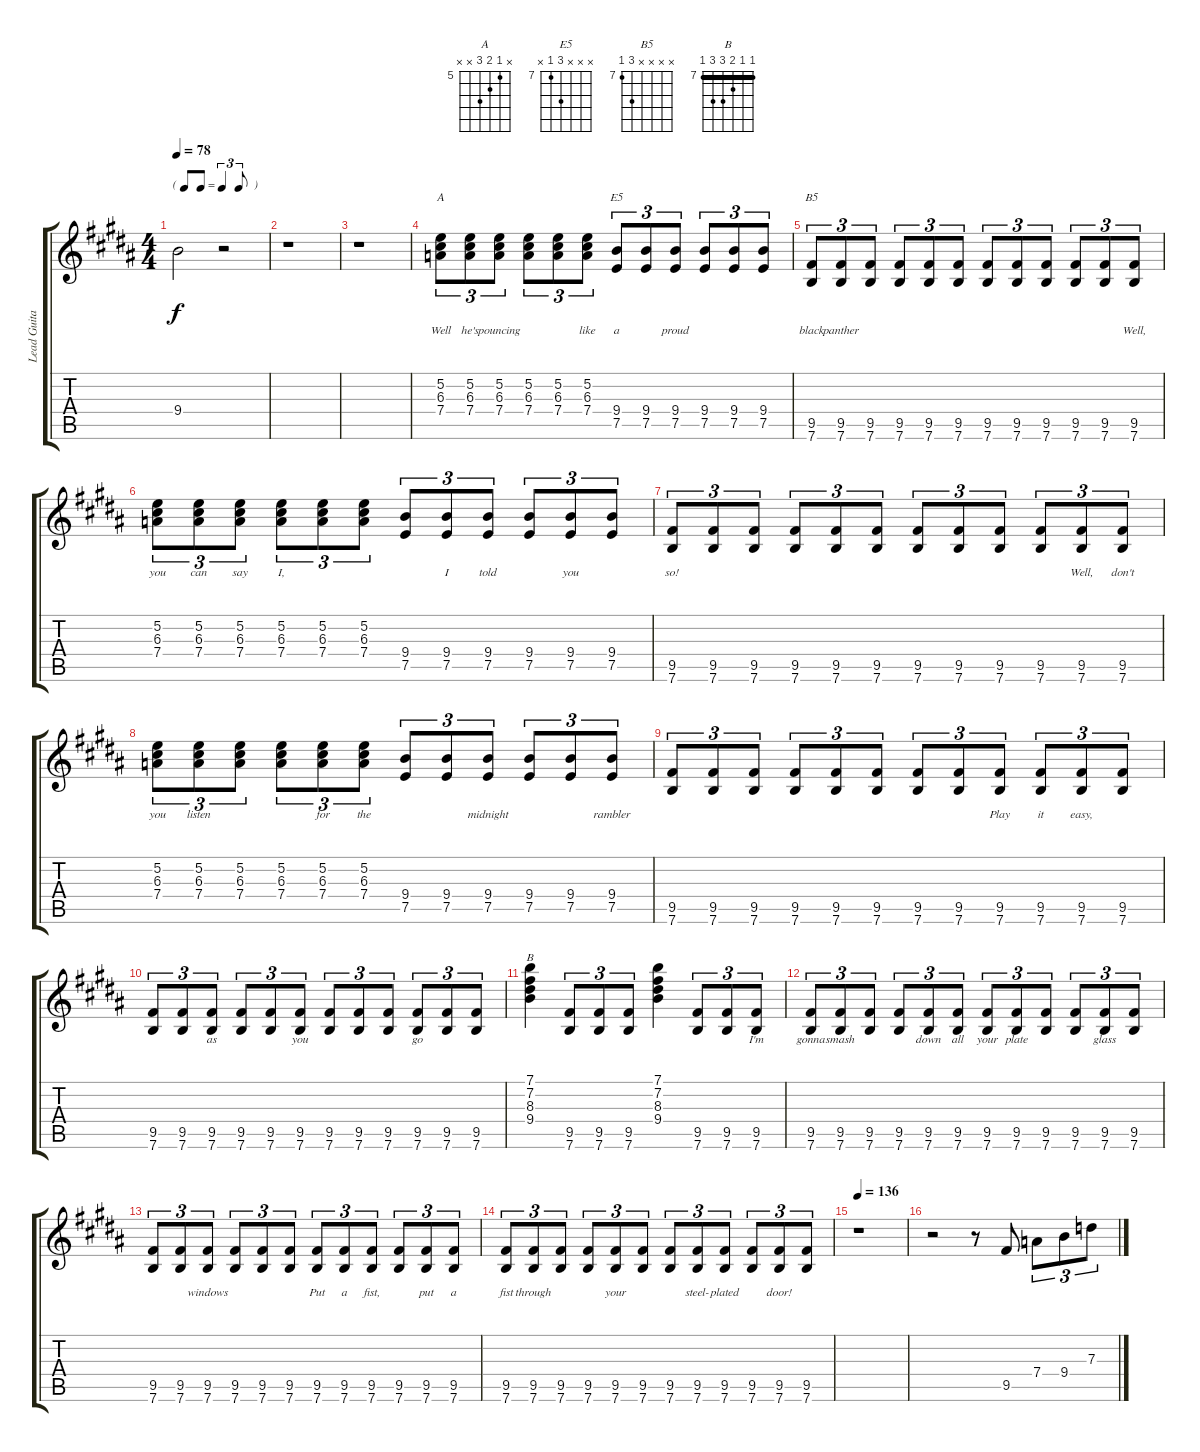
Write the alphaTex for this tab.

\track ("Lead Guitar" "Lead Guita") {instrument distortionguitar}
\staff {score tabs}
\tuning (E4 B3 G3 D3 A2 E2) {hide}
\chord ("A" x 5 6 7 x x) {firstfret 5}
\chord ("E5" x x x 9 7 x) {firstfret 7}
\chord ("B5" x x x x 9 7) {firstfret 7}
\chord ("B" 7 7 8 9 9 7) {firstfret 7 barre 7}
\ts (4 4)
\tf triplet8th
\tempo 78
\clef g2
\ks b
9.4.2{lyrics (0 "") lyrics (1 "") lyrics (2 "") lyrics (3 "") lyrics (4 "") dy f} r.2 |
r.1 |
r.1 |
(5.2 6.3 7.4).8{tu (3 2) ch "A" lyrics (0 "Well") lyrics (1 "") lyrics (2 "") lyrics (3 "") lyrics (4 "")} (5.2 6.3 7.4).8{tu (3 2) lyrics (0 "he's") lyrics (1 "") lyrics (2 "") lyrics (3 "") lyrics (4 "")} (5.2 6.3 7.4).8{tu (3 2) lyrics (0 "pouncing") lyrics (1 "") lyrics (2 "") lyrics (3 "") lyrics (4 "")} (5.2 6.3 7.4).8{tu (3 2) lyrics (0 "") lyrics (1 "") lyrics (2 "") lyrics (3 "") lyrics (4 "")} (5.2 6.3 7.4).8{tu (3 2) lyrics (0 "") lyrics (1 "") lyrics (2 "") lyrics (3 "") lyrics (4 "")} (5.2 6.3 7.4).8{tu (3 2) lyrics (0 "like") lyrics (1 "") lyrics (2 "") lyrics (3 "") lyrics (4 "")} (9.4 7.5).8{tu (3 2) ch "E5" lyrics (0 "a") lyrics (1 "") lyrics (2 "") lyrics (3 "") lyrics (4 "")} (9.4 7.5).8{tu (3 2) lyrics (0 "") lyrics (1 "") lyrics (2 "") lyrics (3 "") lyrics (4 "")} (9.4 7.5).8{tu (3 2) lyrics (0 "proud") lyrics (1 "") lyrics (2 "") lyrics (3 "") lyrics (4 "")} (9.4 7.5).8{tu (3 2) lyrics (0 "") lyrics (1 "") lyrics (2 "") lyrics (3 "") lyrics (4 "")} (9.4 7.5).8{tu (3 2) lyrics (0 "") lyrics (1 "") lyrics (2 "") lyrics (3 "") lyrics (4 "")} (9.4 7.5).8{tu (3 2) lyrics (0 "") lyrics (1 "") lyrics (2 "") lyrics (3 "") lyrics (4 "")} |
(9.5 7.6).8{tu (3 2) ch "B5" lyrics (0 "black") lyrics (1 "") lyrics (2 "") lyrics (3 "") lyrics (4 "")} (9.5 7.6).8{tu (3 2) lyrics (0 "panther") lyrics (1 "") lyrics (2 "") lyrics (3 "") lyrics (4 "")} (9.5 7.6).8{tu (3 2) lyrics (0 "") lyrics (1 "") lyrics (2 "") lyrics (3 "") lyrics (4 "")} (9.5 7.6).8{tu (3 2) lyrics (0 "") lyrics (1 "") lyrics (2 "") lyrics (3 "") lyrics (4 "")} (9.5 7.6).8{tu (3 2) lyrics (0 "") lyrics (1 "") lyrics (2 "") lyrics (3 "") lyrics (4 "")} (9.5 7.6).8{tu (3 2) lyrics (0 "") lyrics (1 "") lyrics (2 "") lyrics (3 "") lyrics (4 "")} (9.5 7.6).8{tu (3 2) lyrics (0 "") lyrics (1 "") lyrics (2 "") lyrics (3 "") lyrics (4 "")} (9.5 7.6).8{tu (3 2) lyrics (0 "") lyrics (1 "") lyrics (2 "") lyrics (3 "") lyrics (4 "")} (9.5 7.6).8{tu (3 2) lyrics (0 "") lyrics (1 "") lyrics (2 "") lyrics (3 "") lyrics (4 "")} (9.5 7.6).8{tu (3 2) lyrics (0 "") lyrics (1 "") lyrics (2 "") lyrics (3 "") lyrics (4 "")} (9.5 7.6).8{tu (3 2) lyrics (0 "") lyrics (1 "") lyrics (2 "") lyrics (3 "") lyrics (4 "")} (9.5 7.6).8{tu (3 2) lyrics (0 "Well,") lyrics (1 "") lyrics (2 "") lyrics (3 "") lyrics (4 "")} |
(5.2 6.3 7.4).8{tu (3 2) lyrics (0 "you") lyrics (1 "") lyrics (2 "") lyrics (3 "") lyrics (4 "")} (5.2 6.3 7.4).8{tu (3 2) lyrics (0 "can") lyrics (1 "") lyrics (2 "") lyrics (3 "") lyrics (4 "")} (5.2 6.3 7.4).8{tu (3 2) lyrics (0 "say") lyrics (1 "") lyrics (2 "") lyrics (3 "") lyrics (4 "")} (5.2 6.3 7.4).8{tu (3 2) lyrics (0 "I,") lyrics (1 "") lyrics (2 "") lyrics (3 "") lyrics (4 "")} (5.2 6.3 7.4).8{tu (3 2) lyrics (0 "") lyrics (1 "") lyrics (2 "") lyrics (3 "") lyrics (4 "")} (5.2 6.3 7.4).8{tu (3 2) lyrics (0 "") lyrics (1 "") lyrics (2 "") lyrics (3 "") lyrics (4 "")} (9.4 7.5).8{tu (3 2) lyrics (0 "") lyrics (1 "") lyrics (2 "") lyrics (3 "") lyrics (4 "")} (9.4 7.5).8{tu (3 2) lyrics (0 "I") lyrics (1 "") lyrics (2 "") lyrics (3 "") lyrics (4 "")} (9.4 7.5).8{tu (3 2) lyrics (0 "told") lyrics (1 "") lyrics (2 "") lyrics (3 "") lyrics (4 "")} (9.4 7.5).8{tu (3 2) lyrics (0 "") lyrics (1 "") lyrics (2 "") lyrics (3 "") lyrics (4 "")} (9.4 7.5).8{tu (3 2) lyrics (0 "you") lyrics (1 "") lyrics (2 "") lyrics (3 "") lyrics (4 "")} (9.4 7.5).8{tu (3 2) lyrics (0 "") lyrics (1 "") lyrics (2 "") lyrics (3 "") lyrics (4 "")} |
(9.5 7.6).8{tu (3 2) lyrics (0 "so!") lyrics (1 "") lyrics (2 "") lyrics (3 "") lyrics (4 "")} (9.5 7.6).8{tu (3 2) lyrics (0 "") lyrics (1 "") lyrics (2 "") lyrics (3 "") lyrics (4 "")} (9.5 7.6).8{tu (3 2) lyrics (0 "") lyrics (1 "") lyrics (2 "") lyrics (3 "") lyrics (4 "")} (9.5 7.6).8{tu (3 2) lyrics (0 "") lyrics (1 "") lyrics (2 "") lyrics (3 "") lyrics (4 "")} (9.5 7.6).8{tu (3 2) lyrics (0 "") lyrics (1 "") lyrics (2 "") lyrics (3 "") lyrics (4 "")} (9.5 7.6).8{tu (3 2) lyrics (0 "") lyrics (1 "") lyrics (2 "") lyrics (3 "") lyrics (4 "")} (9.5 7.6).8{tu (3 2) lyrics (0 "") lyrics (1 "") lyrics (2 "") lyrics (3 "") lyrics (4 "")} (9.5 7.6).8{tu (3 2) lyrics (0 "") lyrics (1 "") lyrics (2 "") lyrics (3 "") lyrics (4 "")} (9.5 7.6).8{tu (3 2) lyrics (0 "") lyrics (1 "") lyrics (2 "") lyrics (3 "") lyrics (4 "")} (9.5 7.6).8{tu (3 2) lyrics (0 "") lyrics (1 "") lyrics (2 "") lyrics (3 "") lyrics (4 "")} (9.5 7.6).8{tu (3 2) lyrics (0 "Well,") lyrics (1 "") lyrics (2 "") lyrics (3 "") lyrics (4 "")} (9.5 7.6).8{tu (3 2) lyrics (0 "don't") lyrics (1 "") lyrics (2 "") lyrics (3 "") lyrics (4 "")} |
(5.2 6.3 7.4).8{tu (3 2) lyrics (0 "you") lyrics (1 "") lyrics (2 "") lyrics (3 "") lyrics (4 "")} (5.2 6.3 7.4).8{tu (3 2) lyrics (0 "listen") lyrics (1 "") lyrics (2 "") lyrics (3 "") lyrics (4 "")} (5.2 6.3 7.4).8{tu (3 2) lyrics (0 "") lyrics (1 "") lyrics (2 "") lyrics (3 "") lyrics (4 "")} (5.2 6.3 7.4).8{tu (3 2) lyrics (0 "") lyrics (1 "") lyrics (2 "") lyrics (3 "") lyrics (4 "")} (5.2 6.3 7.4).8{tu (3 2) lyrics (0 "for") lyrics (1 "") lyrics (2 "") lyrics (3 "") lyrics (4 "")} (5.2 6.3 7.4).8{tu (3 2) lyrics (0 "the") lyrics (1 "") lyrics (2 "") lyrics (3 "") lyrics (4 "")} (9.4 7.5).8{tu (3 2) lyrics (0 "") lyrics (1 "") lyrics (2 "") lyrics (3 "") lyrics (4 "")} (9.4 7.5).8{tu (3 2) lyrics (0 "") lyrics (1 "") lyrics (2 "") lyrics (3 "") lyrics (4 "")} (9.4 7.5).8{tu (3 2) lyrics (0 "midnight") lyrics (1 "") lyrics (2 "") lyrics (3 "") lyrics (4 "")} (9.4 7.5).8{tu (3 2) lyrics (0 "") lyrics (1 "") lyrics (2 "") lyrics (3 "") lyrics (4 "")} (9.4 7.5).8{tu (3 2) lyrics (0 "") lyrics (1 "") lyrics (2 "") lyrics (3 "") lyrics (4 "")} (9.4 7.5).8{tu (3 2) lyrics (0 "rambler") lyrics (1 "") lyrics (2 "") lyrics (3 "") lyrics (4 "")} |
(9.5 7.6).8{tu (3 2) lyrics (0 "") lyrics (1 "") lyrics (2 "") lyrics (3 "") lyrics (4 "")} (9.5 7.6).8{tu (3 2) lyrics (0 "") lyrics (1 "") lyrics (2 "") lyrics (3 "") lyrics (4 "")} (9.5 7.6).8{tu (3 2) lyrics (0 "") lyrics (1 "") lyrics (2 "") lyrics (3 "") lyrics (4 "")} (9.5 7.6).8{tu (3 2) lyrics (0 "") lyrics (1 "") lyrics (2 "") lyrics (3 "") lyrics (4 "")} (9.5 7.6).8{tu (3 2) lyrics (0 "") lyrics (1 "") lyrics (2 "") lyrics (3 "") lyrics (4 "")} (9.5 7.6).8{tu (3 2) lyrics (0 "") lyrics (1 "") lyrics (2 "") lyrics (3 "") lyrics (4 "")} (9.5 7.6).8{tu (3 2) lyrics (0 "") lyrics (1 "") lyrics (2 "") lyrics (3 "") lyrics (4 "")} (9.5 7.6).8{tu (3 2) lyrics (0 "") lyrics (1 "") lyrics (2 "") lyrics (3 "") lyrics (4 "")} (9.5 7.6).8{tu (3 2) lyrics (0 "Play") lyrics (1 "") lyrics (2 "") lyrics (3 "") lyrics (4 "")} (9.5 7.6).8{tu (3 2) lyrics (0 "it") lyrics (1 "") lyrics (2 "") lyrics (3 "") lyrics (4 "")} (9.5 7.6).8{tu (3 2) lyrics (0 "easy,") lyrics (1 "") lyrics (2 "") lyrics (3 "") lyrics (4 "")} (9.5 7.6).8{tu (3 2) lyrics (0 "") lyrics (1 "") lyrics (2 "") lyrics (3 "") lyrics (4 "")} |
(9.5 7.6).8{tu (3 2) lyrics (0 "") lyrics (1 "") lyrics (2 "") lyrics (3 "") lyrics (4 "")} (9.5 7.6).8{tu (3 2) lyrics (0 "") lyrics (1 "") lyrics (2 "") lyrics (3 "") lyrics (4 "")} (9.5 7.6).8{tu (3 2) lyrics (0 "as") lyrics (1 "") lyrics (2 "") lyrics (3 "") lyrics (4 "")} (9.5 7.6).8{tu (3 2) lyrics (0 "") lyrics (1 "") lyrics (2 "") lyrics (3 "") lyrics (4 "")} (9.5 7.6).8{tu (3 2) lyrics (0 "") lyrics (1 "") lyrics (2 "") lyrics (3 "") lyrics (4 "")} (9.5 7.6).8{tu (3 2) lyrics (0 "you") lyrics (1 "") lyrics (2 "") lyrics (3 "") lyrics (4 "")} (9.5 7.6).8{tu (3 2) lyrics (0 "") lyrics (1 "") lyrics (2 "") lyrics (3 "") lyrics (4 "")} (9.5 7.6).8{tu (3 2) lyrics (0 "") lyrics (1 "") lyrics (2 "") lyrics (3 "") lyrics (4 "")} (9.5 7.6).8{tu (3 2) lyrics (0 "") lyrics (1 "") lyrics (2 "") lyrics (3 "") lyrics (4 "")} (9.5 7.6).8{tu (3 2) lyrics (0 "go") lyrics (1 "") lyrics (2 "") lyrics (3 "") lyrics (4 "")} (9.5 7.6).8{tu (3 2) lyrics (0 "") lyrics (1 "") lyrics (2 "") lyrics (3 "") lyrics (4 "")} (9.5 7.6).8{tu (3 2) lyrics (0 "") lyrics (1 "") lyrics (2 "") lyrics (3 "") lyrics (4 "")} |
(7.1 7.2 8.3 9.4).4{ch "B" lyrics (0 "") lyrics (1 "") lyrics (2 "") lyrics (3 "") lyrics (4 "")} (9.5 7.6).8{tu (3 2) lyrics (0 "") lyrics (1 "") lyrics (2 "") lyrics (3 "") lyrics (4 "")} (9.5 7.6).8{tu (3 2) lyrics (0 "") lyrics (1 "") lyrics (2 "") lyrics (3 "") lyrics (4 "")} (9.5 7.6).8{tu (3 2) lyrics (0 "") lyrics (1 "") lyrics (2 "") lyrics (3 "") lyrics (4 "")} (7.1 7.2 8.3 9.4).4{lyrics (0 "") lyrics (1 "") lyrics (2 "") lyrics (3 "") lyrics (4 "")} (9.5 7.6).8{tu (3 2) lyrics (0 "") lyrics (1 "") lyrics (2 "") lyrics (3 "") lyrics (4 "")} (9.5 7.6).8{tu (3 2) lyrics (0 "") lyrics (1 "") lyrics (2 "") lyrics (3 "") lyrics (4 "")} (9.5 7.6).8{tu (3 2) lyrics (0 "I'm") lyrics (1 "") lyrics (2 "") lyrics (3 "") lyrics (4 "")} |
(9.5 7.6).8{tu (3 2) lyrics (0 "gonna") lyrics (1 "") lyrics (2 "") lyrics (3 "") lyrics (4 "")} (9.5 7.6).8{tu (3 2) lyrics (0 "smash") lyrics (1 "") lyrics (2 "") lyrics (3 "") lyrics (4 "")} (9.5 7.6).8{tu (3 2) lyrics (0 "") lyrics (1 "") lyrics (2 "") lyrics (3 "") lyrics (4 "")} (9.5 7.6).8{tu (3 2) lyrics (0 "") lyrics (1 "") lyrics (2 "") lyrics (3 "") lyrics (4 "")} (9.5 7.6).8{tu (3 2) lyrics (0 "down") lyrics (1 "") lyrics (2 "") lyrics (3 "") lyrics (4 "")} (9.5 7.6).8{tu (3 2) lyrics (0 "all") lyrics (1 "") lyrics (2 "") lyrics (3 "") lyrics (4 "")} (9.5 7.6).8{tu (3 2) lyrics (0 "your") lyrics (1 "") lyrics (2 "") lyrics (3 "") lyrics (4 "")} (9.5 7.6).8{tu (3 2) lyrics (0 "plate") lyrics (1 "") lyrics (2 "") lyrics (3 "") lyrics (4 "")} (9.5 7.6).8{tu (3 2) lyrics (0 "") lyrics (1 "") lyrics (2 "") lyrics (3 "") lyrics (4 "")} (9.5 7.6).8{tu (3 2) lyrics (0 "") lyrics (1 "") lyrics (2 "") lyrics (3 "") lyrics (4 "")} (9.5 7.6).8{tu (3 2) lyrics (0 "glass") lyrics (1 "") lyrics (2 "") lyrics (3 "") lyrics (4 "")} (9.5 7.6).8{tu (3 2) lyrics (0 "") lyrics (1 "") lyrics (2 "") lyrics (3 "") lyrics (4 "")} |
(9.5 7.6).8{tu (3 2) lyrics (0 "") lyrics (1 "") lyrics (2 "") lyrics (3 "") lyrics (4 "")} (9.5 7.6).8{tu (3 2) lyrics (0 "") lyrics (1 "") lyrics (2 "") lyrics (3 "") lyrics (4 "")} (9.5 7.6).8{tu (3 2) lyrics (0 "windows") lyrics (1 "") lyrics (2 "") lyrics (3 "") lyrics (4 "")} (9.5 7.6).8{tu (3 2) lyrics (0 "") lyrics (1 "") lyrics (2 "") lyrics (3 "") lyrics (4 "")} (9.5 7.6).8{tu (3 2) lyrics (0 "") lyrics (1 "") lyrics (2 "") lyrics (3 "") lyrics (4 "")} (9.5 7.6).8{tu (3 2) lyrics (0 "") lyrics (1 "") lyrics (2 "") lyrics (3 "") lyrics (4 "")} (9.5 7.6).8{tu (3 2) lyrics (0 "Put") lyrics (1 "") lyrics (2 "") lyrics (3 "") lyrics (4 "")} (9.5 7.6).8{tu (3 2) lyrics (0 "a") lyrics (1 "") lyrics (2 "") lyrics (3 "") lyrics (4 "")} (9.5 7.6).8{tu (3 2) lyrics (0 "fist,") lyrics (1 "") lyrics (2 "") lyrics (3 "") lyrics (4 "")} (9.5 7.6).8{tu (3 2) lyrics (0 "") lyrics (1 "") lyrics (2 "") lyrics (3 "") lyrics (4 "")} (9.5 7.6).8{tu (3 2) lyrics (0 "put") lyrics (1 "") lyrics (2 "") lyrics (3 "") lyrics (4 "")} (9.5 7.6).8{tu (3 2) lyrics (0 "a") lyrics (1 "") lyrics (2 "") lyrics (3 "") lyrics (4 "")} |
(9.5 7.6).8{tu (3 2) lyrics (0 "fist") lyrics (1 "") lyrics (2 "") lyrics (3 "") lyrics (4 "")} (9.5 7.6).8{tu (3 2) lyrics (0 "through") lyrics (1 "") lyrics (2 "") lyrics (3 "") lyrics (4 "")} (9.5 7.6).8{tu (3 2) lyrics (0 "") lyrics (1 "") lyrics (2 "") lyrics (3 "") lyrics (4 "")} (9.5 7.6).8{tu (3 2) lyrics (0 "") lyrics (1 "") lyrics (2 "") lyrics (3 "") lyrics (4 "")} (9.5 7.6).8{tu (3 2) lyrics (0 "your") lyrics (1 "") lyrics (2 "") lyrics (3 "") lyrics (4 "")} (9.5 7.6).8{tu (3 2) lyrics (0 "") lyrics (1 "") lyrics (2 "") lyrics (3 "") lyrics (4 "")} (9.5 7.6).8{tu (3 2) lyrics (0 "") lyrics (1 "") lyrics (2 "") lyrics (3 "") lyrics (4 "")} (9.5 7.6).8{tu (3 2) lyrics (0 "steel-") lyrics (1 "") lyrics (2 "") lyrics (3 "") lyrics (4 "")} (9.5 7.6).8{tu (3 2) lyrics (0 "plated") lyrics (1 "") lyrics (2 "") lyrics (3 "") lyrics (4 "")} (9.5 7.6).8{tu (3 2) lyrics (0 "") lyrics (1 "") lyrics (2 "") lyrics (3 "") lyrics (4 "")} (9.5 7.6).8{tu (3 2) lyrics (0 "door!") lyrics (1 "") lyrics (2 "") lyrics (3 "") lyrics (4 "")} (9.5 7.6).8{tu (3 2) lyrics (0 "") lyrics (1 "") lyrics (2 "") lyrics (3 "") lyrics (4 "")} |
\tempo 136
r.1 |
r.2 r.8 9.5.8{lyrics (0 "") lyrics (1 "") lyrics (2 "") lyrics (3 "") lyrics (4 "")} 7.4.8{tu (3 2) lyrics (0 "") lyrics (1 "") lyrics (2 "") lyrics (3 "") lyrics (4 "")} 9.4.8{tu (3 2) lyrics (0 "") lyrics (1 "") lyrics (2 "") lyrics (3 "") lyrics (4 "")} 7.3.8{tu (3 2) lyrics (0 "") lyrics (1 "") lyrics (2 "") lyrics (3 "") lyrics (4 "")}
